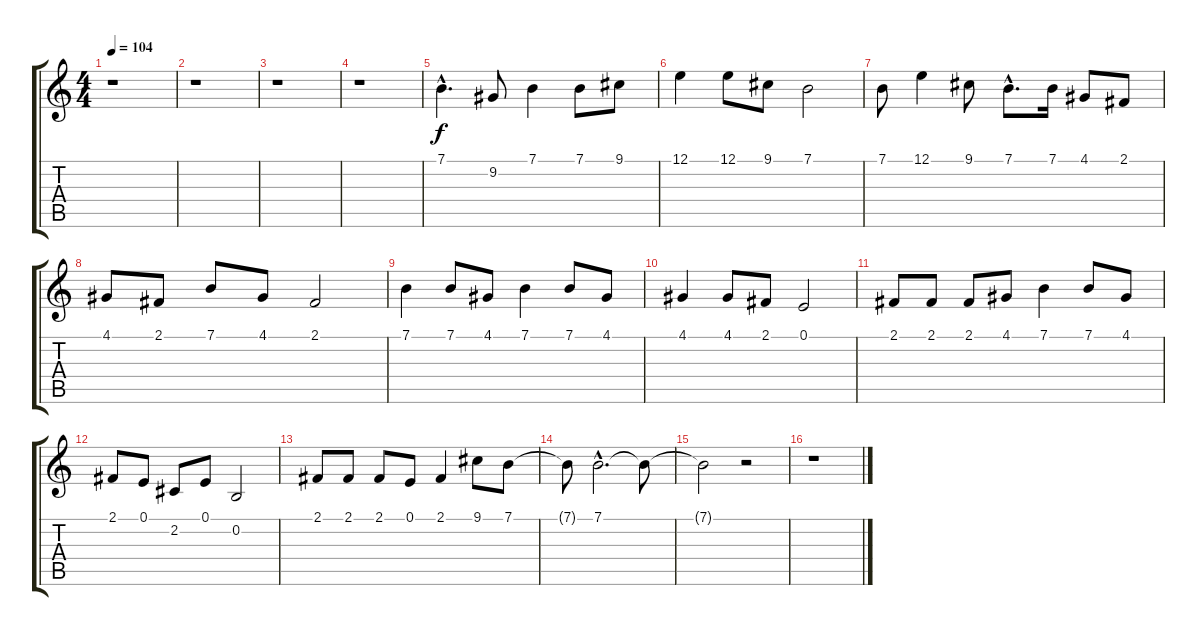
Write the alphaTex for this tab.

\track "" {instrument clarinet}
\staff {score tabs}
\tuning (E4 B3 G3 D3 A2 E2) {hide}
\ts (4 4)
\tempo 104
\clef g2
\ks c
r.1{dy f instrument clarinet} |
r.1 |
r.1 |
r.1 |
7.1{hac}.4{d} 9.2.8 7.1.4 7.1.8 9.1.8 |
12.1.4 12.1.8 9.1.8 7.1.2 |
7.1.8 12.1.4 9.1.8 7.1{hac}.8{d} 7.1.16 4.1.8 2.1.8 |
4.1.8 2.1.8 7.1.8 4.1.8 2.1.2 |
7.1.4 7.1.8 4.1.8 7.1.4 7.1.8 4.1.8 |
4.1.4 4.1.8 2.1.8 0.1.2 |
2.1.8 2.1.8 2.1.8 4.1.8 7.1.4 7.1.8 4.1.8 |
2.1.8 0.1.8 2.2.8 0.1.8 0.2.2 |
2.1.8 2.1.8 2.1.8 0.1.8 2.1.4 9.1.8 7.1.8 |
7.1{t}.8 7.1{hac}.2{d} 7.1{t}.8 |
7.1{t}.2 r.2 |
r.1
